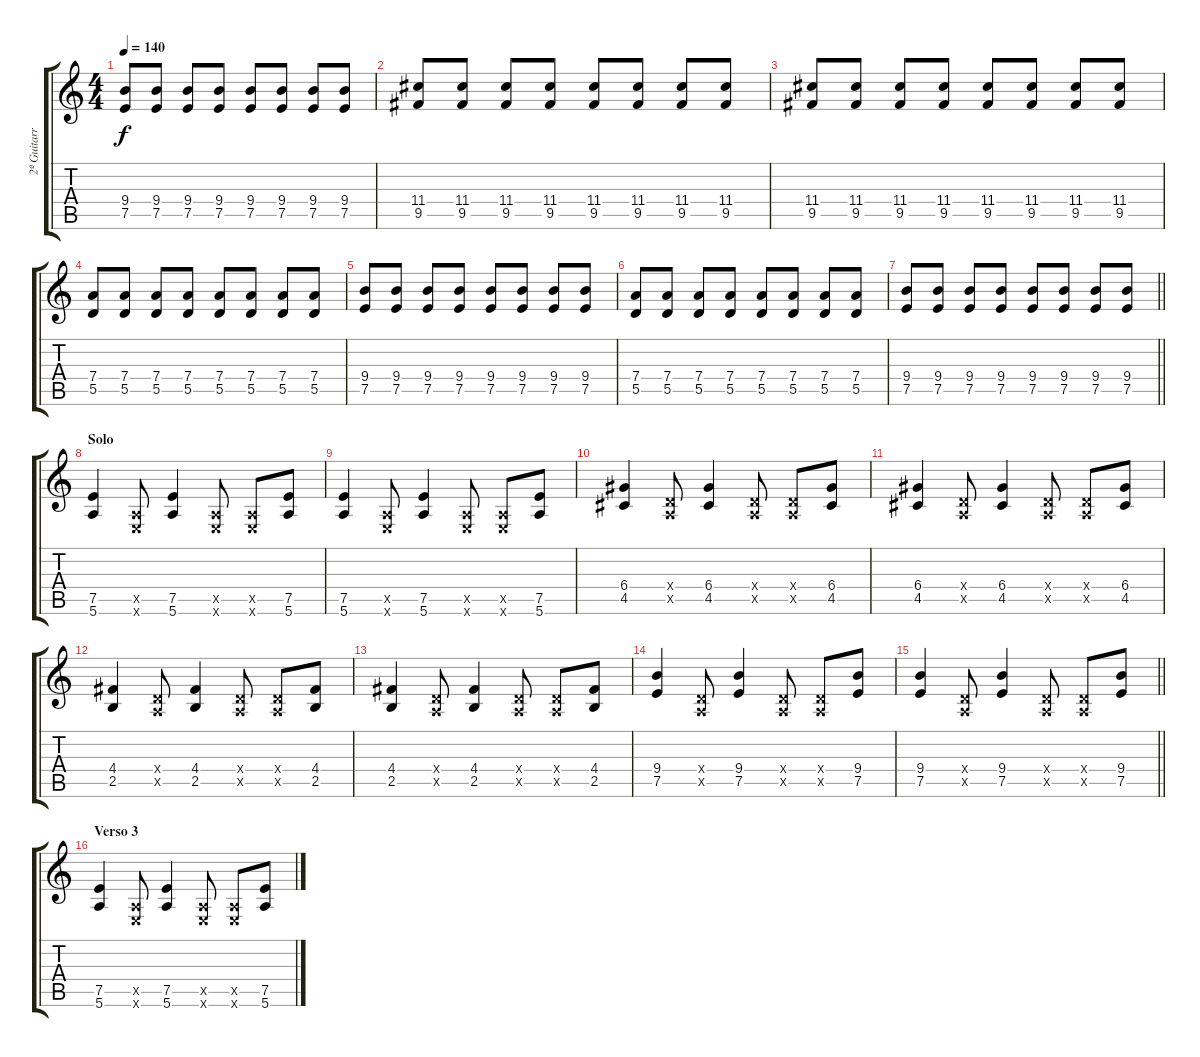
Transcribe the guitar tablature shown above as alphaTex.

\track ("2ª Guitarra" "2ª Guitarr") {instrument distortionguitar}
\staff {score tabs}
\tuning (E4 B3 G3 D3 A2 E2) {hide}
\ts (4 4)
\tempo 140
\clef g2
\ks c
(9.4 7.5).8{dy f} (9.4 7.5).8 (9.4 7.5).8 (9.4 7.5).8 (9.4 7.5).8 (9.4 7.5).8 (9.4 7.5).8 (9.4 7.5).8 |
(11.4 9.5).8 (11.4 9.5).8 (11.4 9.5).8 (11.4 9.5).8 (11.4 9.5).8 (11.4 9.5).8 (11.4 9.5).8 (11.4 9.5).8 |
(11.4 9.5).8 (11.4 9.5).8 (11.4 9.5).8 (11.4 9.5).8 (11.4 9.5).8 (11.4 9.5).8 (11.4 9.5).8 (11.4 9.5).8 |
(7.4 5.5).8 (7.4 5.5).8 (7.4 5.5).8 (7.4 5.5).8 (7.4 5.5).8 (7.4 5.5).8 (7.4 5.5).8 (7.4 5.5).8 |
(9.4 7.5).8 (9.4 7.5).8 (9.4 7.5).8 (9.4 7.5).8 (9.4 7.5).8 (9.4 7.5).8 (9.4 7.5).8 (9.4 7.5).8 |
(7.4 5.5).8 (7.4 5.5).8 (7.4 5.5).8 (7.4 5.5).8 (7.4 5.5).8 (7.4 5.5).8 (7.4 5.5).8 (7.4 5.5).8 |
\barLineRight lightlight
(9.4 7.5).8 (9.4 7.5).8 (9.4 7.5).8 (9.4 7.5).8 (9.4 7.5).8 (9.4 7.5).8 (9.4 7.5).8 (9.4 7.5).8 |
\section ("" "Solo")
(7.5 5.6).4 (0.5{x} 0.6{x}).8 (7.5 5.6).4 (0.5{x} 0.6{x}).8 (0.5{x} 0.6{x}).8 (7.5 5.6).8 |
(7.5 5.6).4 (0.5{x} 0.6{x}).8 (7.5 5.6).4 (0.5{x} 0.6{x}).8 (0.5{x} 0.6{x}).8 (7.5 5.6).8 |
(6.4 4.5).4 (0.4{x} 0.5{x}).8 (6.4 4.5).4 (0.4{x} 0.5{x}).8 (0.4{x} 0.5{x}).8 (6.4 4.5).8 |
(6.4 4.5).4 (0.4{x} 0.5{x}).8 (6.4 4.5).4 (0.4{x} 0.5{x}).8 (0.4{x} 0.5{x}).8 (6.4 4.5).8 |
(4.4 2.5).4 (0.4{x} 0.5{x}).8 (4.4 2.5).4 (0.4{x} 0.5{x}).8 (0.4{x} 0.5{x}).8 (4.4 2.5).8 |
(4.4 2.5).4 (0.4{x} 0.5{x}).8 (4.4 2.5).4 (0.4{x} 0.5{x}).8 (0.4{x} 0.5{x}).8 (4.4 2.5).8 |
(9.4 7.5).4 (0.4{x} 0.5{x}).8 (9.4 7.5).4 (0.4{x} 0.5{x}).8 (0.4{x} 0.5{x}).8 (9.4 7.5).8 |
\barLineRight lightlight
(9.4 7.5).4 (0.4{x} 0.5{x}).8 (9.4 7.5).4 (0.4{x} 0.5{x}).8 (0.4{x} 0.5{x}).8 (9.4 7.5).8 |
\section ("" "Verso 3")
(7.5 5.6).4 (0.5{x} 0.6{x}).8 (7.5 5.6).4 (0.5{x} 0.6{x}).8 (0.5{x} 0.6{x}).8 (7.5 5.6).8
